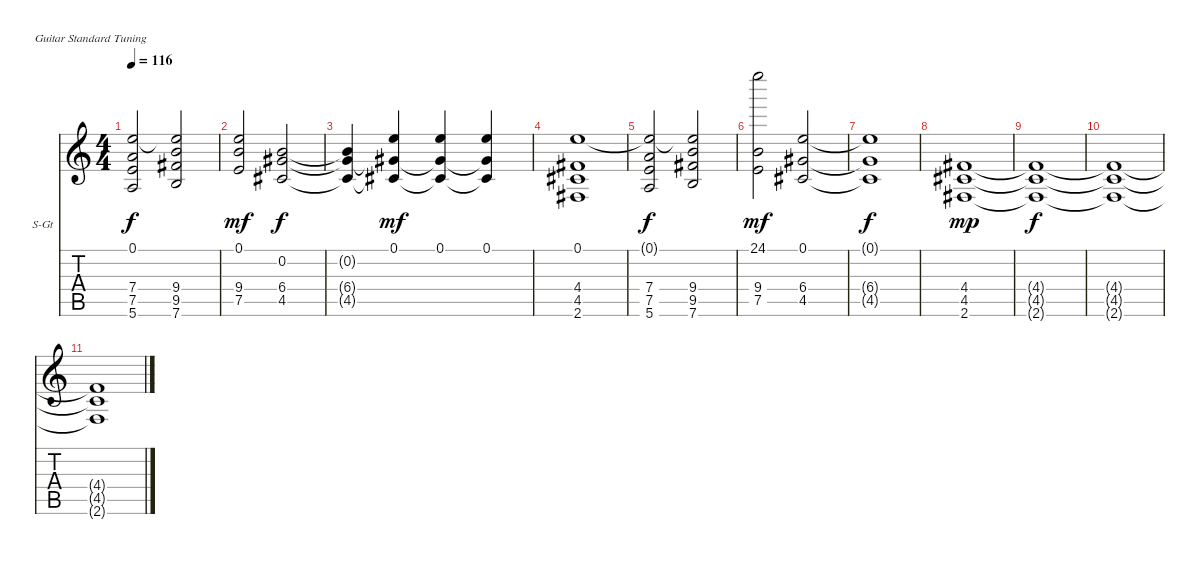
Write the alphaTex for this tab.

\bracketExtendMode nobrackets
\firstSystemTrackNameOrientation horizontal
\otherSystemsTrackNameOrientation horizontal
\track ("middle strings" "S-Gt") {instrument stringensemble1}
\staff {score tabs}
\tuning (E4 B3 G3 D3 A2 E2)
\displaytranspose 12
\ts (4 4)
\tempo 116
\clef g2
\ks c
(0.1{t} 7.4 7.5 5.6).2{dy f} (0.1{t} 9.4 9.5 7.6).2 |
(0.1 9.4 7.5).2{dy mf} (0.2 6.4 4.5).2{dy f} |
(0.2{t} 6.4{t} 4.5{t}).4 (0.1 6.4{t} 4.5{t}).4{dy mf} (0.1 6.4{t} 4.5{t}).4 (0.1 6.4{t} 4.5{t}).4 |
(0.1 4.4 4.5 2.6).1 |
(0.1{t} 7.4 7.5 5.6).2{dy f} (0.1{t} 9.4 9.5 7.6).2 |
(24.1 9.4 7.5).2{dy mf} (0.1 6.4 4.5).2 |
(0.1{t} 6.4{t} 4.5{t}).1{dy f} |
(4.4 4.5 2.6).1{dy mp} |
(4.4{t} 4.5{t} 2.6{t}).1{dy f} |
(4.4{t} 4.5{t} 2.6{t}).1 |
(4.4{t} 4.5{t} 2.6{t}).1
